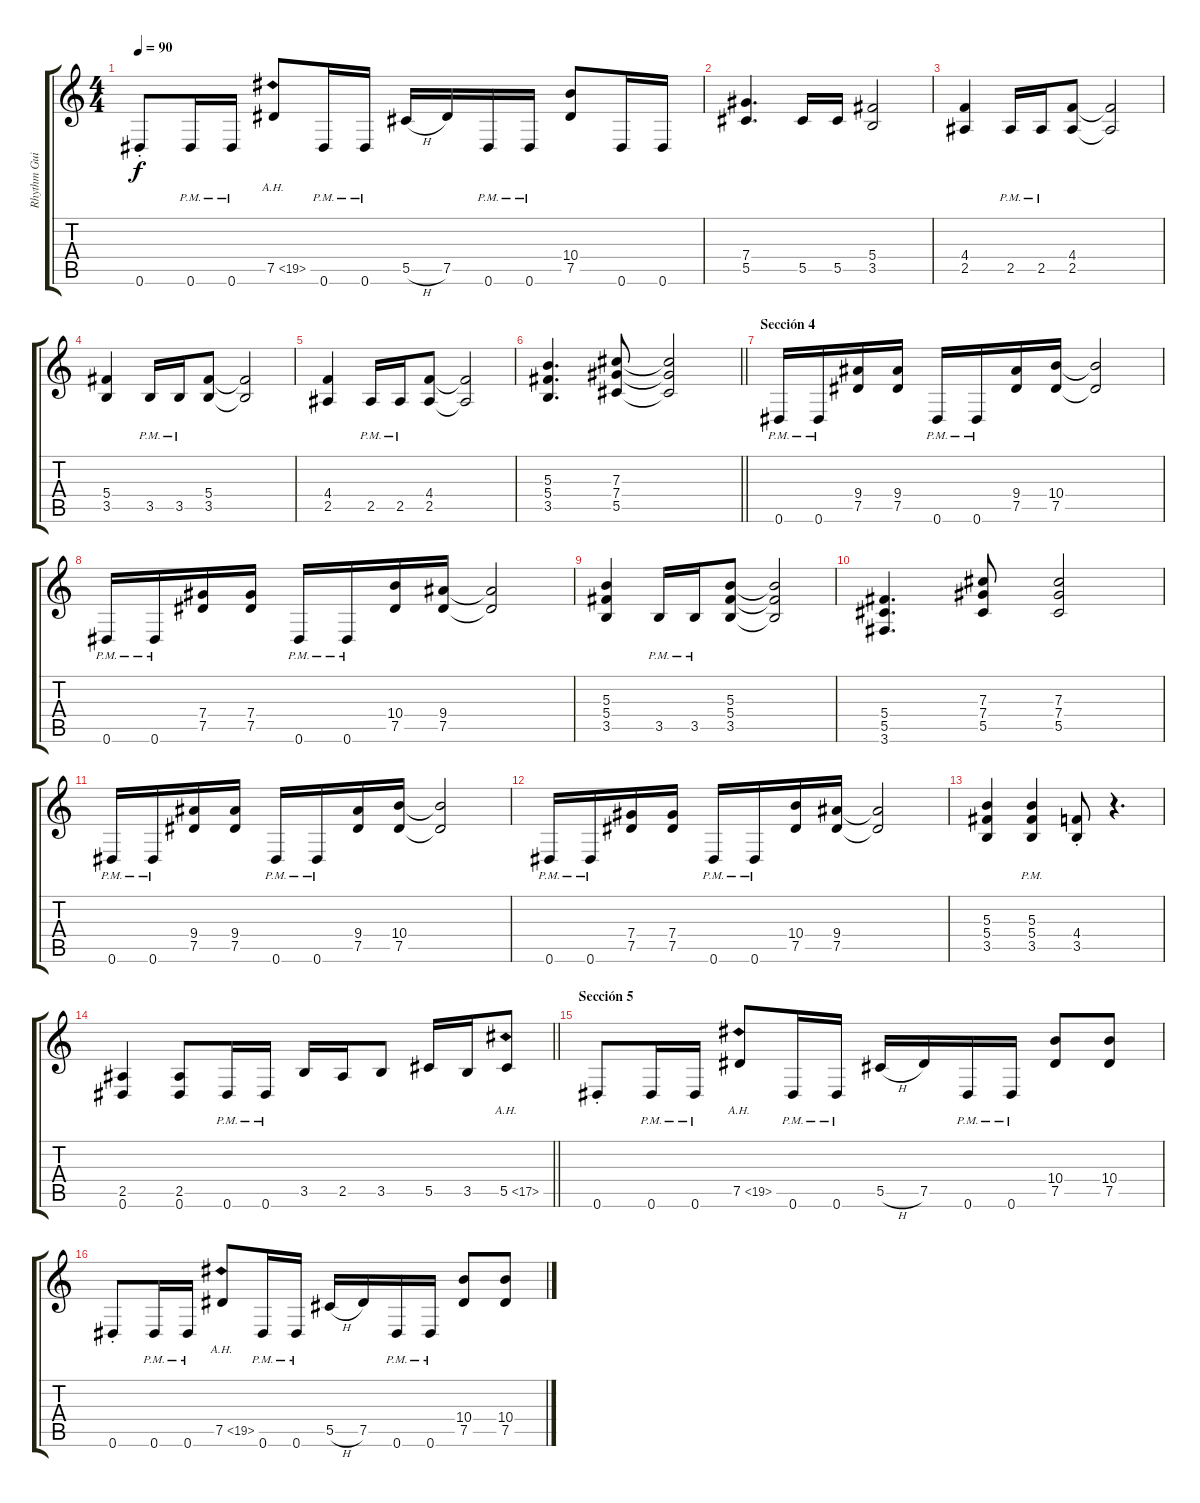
\track ("Rhythm Guitar" "Rhythm Gui") {instrument distortionguitar}
\staff {score tabs}
\tuning (Eb4 Bb3 Gb3 Db3 Ab2 Eb2) {hide}
\ts (4 4)
\tempo 90
\clef g2
\ks c
0.6{st}.8{dy f} 0.6{pm}.16 0.6{pm}.16 7.5{ah 12}.8 0.6{pm}.16 0.6{pm}.16 5.5{h}.16 7.5.16 0.6{pm}.16 0.6{pm}.16 (10.4 7.5).8 0.6.16 0.6.16 |
(7.4 5.5).4{d} 5.5.16 5.5.16 (5.4 3.5).2 |
(4.4 2.5).4 2.5{pm}.16 2.5{pm}.16 (4.4 2.5).8 (4.4{t} 2.5{t}).2 |
(5.4 3.5).4 3.5{pm}.16 3.5{pm}.16 (5.4 3.5).8 (5.4{t} 3.5{t}).2 |
(4.4 2.5).4 2.5{pm}.16 2.5{pm}.16 (4.4 2.5).8 (4.4{t} 2.5{t}).2 |
\barLineRight lightlight
(5.3 5.4 3.5).4{d} (7.3 7.4 5.5).8 (7.3{t} 7.4{t} 5.5{t}).2 |
\section ("" "Sección 4")
0.6{pm}.16 0.6{pm}.16 (9.4 7.5).16 (9.4 7.5).16 0.6{pm}.16 0.6{pm}.16 (9.4 7.5).16 (10.4 7.5).16 (10.4{t} 7.5{t}).2 |
0.6{pm}.16 0.6{pm}.16 (7.4 7.5).16 (7.4 7.5).16 0.6{pm}.16 0.6{pm}.16 (10.4 7.5).16 (9.4 7.5).16 (9.4{t} 7.5{t}).2 |
(5.3 5.4 3.5).4 3.5{pm}.16 3.5{pm}.16 (5.3 5.4 3.5).8 (5.3{t} 5.4{t} 3.5{t}).2 |
(5.4 5.5 3.6).4{d} (7.3 7.4 5.5).8 (7.3 7.4 5.5).2 |
0.6{pm}.16 0.6{pm}.16 (9.4 7.5).16 (9.4 7.5).16 0.6{pm}.16 0.6{pm}.16 (9.4 7.5).16 (10.4 7.5).16 (10.4{t} 7.5{t}).2 |
0.6{pm}.16 0.6{pm}.16 (7.4 7.5).16 (7.4 7.5).16 0.6{pm}.16 0.6{pm}.16 (10.4 7.5).16 (9.4 7.5).16 (9.4{t} 7.5{t}).2 |
(5.3 5.4 3.5).4 (5.3 5.4{pm} 3.5{pm}).4 (4.4{st} 3.5).8 r.4{d} |
\barLineRight lightlight
(2.5 0.6).4 (2.5 0.6).8 0.6{pm}.16 0.6{pm}.16 3.5.16 2.5.16 3.5.8 5.5.16 3.5.16 5.5{ah 12}.8 |
\section ("" "Sección 5")
0.6{st}.8 0.6{pm}.16 0.6{pm}.16 7.5{ah 12}.8 0.6{pm}.16 0.6{pm}.16 5.5{h}.16 7.5.16 0.6{pm}.16 0.6{pm}.16 (10.4 7.5).8 (10.4 7.5).8 |
0.6{st}.8 0.6{pm}.16 0.6{pm}.16 7.5{ah 12}.8 0.6{pm}.16 0.6{pm}.16 5.5{h}.16 7.5.16 0.6{pm}.16 0.6{pm}.16 (10.4 7.5).8 (10.4 7.5).8
